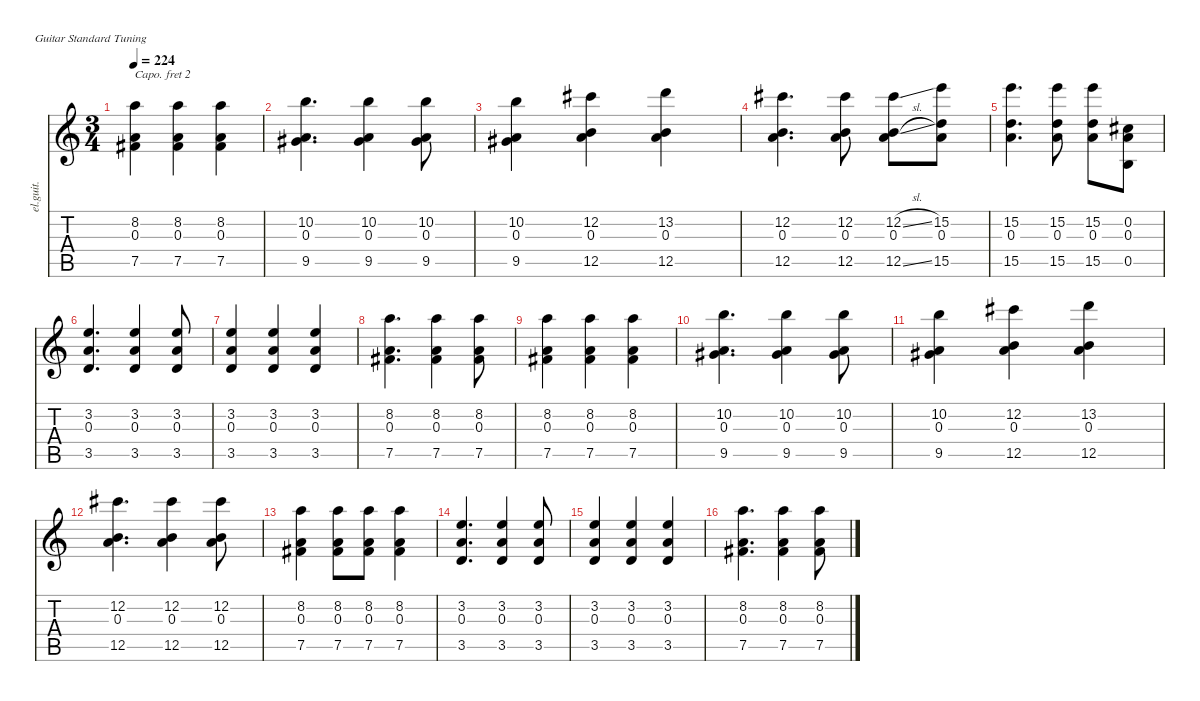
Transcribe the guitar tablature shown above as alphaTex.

\defaultSystemsLayout 4
\hideDynamics
\bracketExtendMode nobrackets
\track ("Clean Guitar" "el.guit.") {instrument electricguitarclean}
\staff {score tabs}
\capo 2
\tuning (E4 B3 G3 D3 A2 E2)
\ts (3 4)
\tempo 224
\clef g2
\ks c
(7.5{acc #} 0.3 8.2).4{dy mf} (7.5{acc #} 0.3 8.2).4 (7.5{acc #} 0.3 8.2).4 |
(10.2 0.3 9.5{acc #}).4{d} (10.2 0.3 9.5{acc #}).4 (10.2 0.3 9.5{acc #}).8 |
(9.5{acc #} 10.2 0.3).4 (12.2{acc #} 0.3 12.5).4 (13.2 0.3 12.5).4 |
(12.2{acc #} 12.5 0.3).4{d} (12.2{acc #} 0.3 12.5).8 (12.2{sl acc #} 0.3 12.5{sl}).8 (15.2 15.5 0.3).8 |
(15.2 0.3 15.5).4{d} (15.2 0.3 15.5).8 (15.2 0.3 15.5).8 (0.2{acc #} 0.3 0.5).8 |
(3.2 0.3 3.5).4{d} (3.5 0.3 3.2).4 (3.5 0.3 3.2).8 |
(3.2 0.3 3.5).4 (3.2 0.3 3.5).4 (3.2 0.3 3.5).4 |
(7.5{acc #} 0.3 8.2).4{d} (8.2 0.3 7.5{acc #}).4 (8.2 0.3 7.5{acc #}).8 |
(7.5{acc #} 0.3 8.2).4 (7.5{acc #} 0.3 8.2).4 (7.5{acc #} 0.3 8.2).4 |
(10.2 0.3 9.5{acc #}).4{d} (10.2 0.3 9.5{acc #}).4 (10.2 0.3 9.5{acc #}).8 |
(9.5{acc #} 10.2 0.3).4 (12.2{acc #} 0.3 12.5).4 (13.2 0.3 12.5).4 |
(12.2{acc #} 12.5 0.3).4{d} (12.2{acc #} 0.3 12.5).4 (12.2{acc #} 0.3 12.5).8 |
(8.2 0.3 7.5{acc #}).4 (8.2 0.3 7.5{acc #}).8 (8.2 0.3 7.5{acc #}).8 (8.2 0.3 7.5{acc #}).4 |
(3.2 0.3 3.5).4{d} (3.5 0.3 3.2).4 (3.5 0.3 3.2).8 |
(3.2 0.3 3.5).4 (3.2 0.3 3.5).4 (3.2 0.3 3.5).4 |
(7.5{acc #} 0.3 8.2).4{d} (8.2 0.3 7.5{acc #}).4 (8.2 0.3 7.5{acc #}).8
